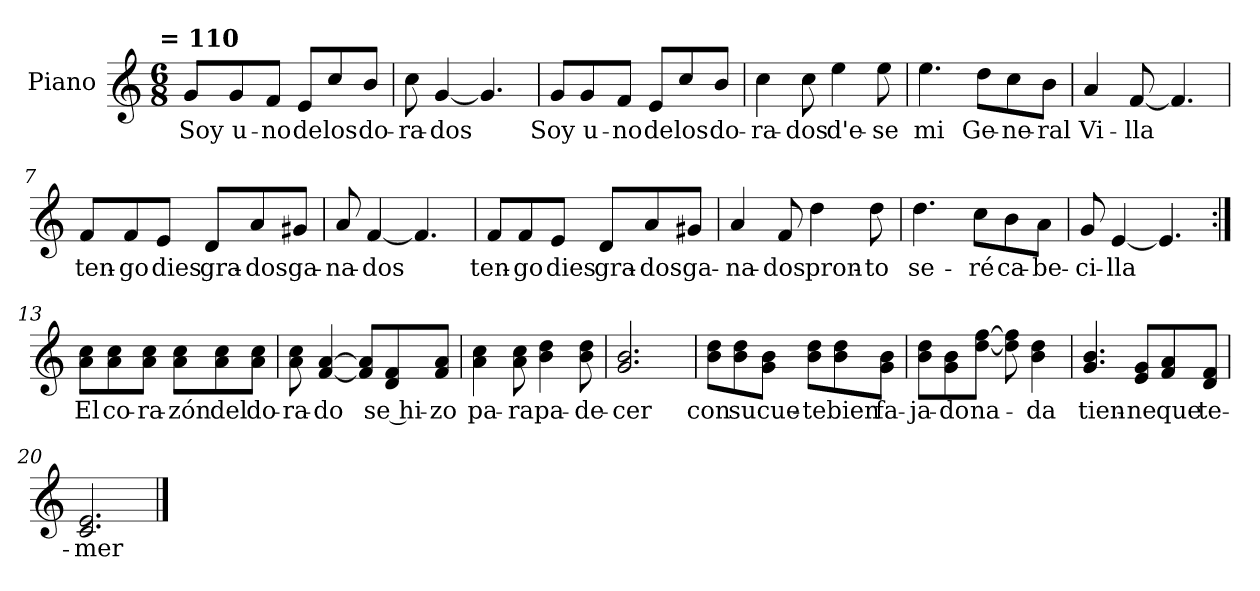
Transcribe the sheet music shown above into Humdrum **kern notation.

**kern	**text
*part1	*part1
*staff1	*staff1
*I"Piano	*
*I'Pno.	*
*clefG2	*
*k[]	*
!!LO:TX:omd:t= = 110
*M6/8	*
*MM110	*
=1	=1
8g/L	Soy
8g/	u-
8f/J	-no
8e/L	de
8cc/	los
8b/J	do-
=2	=2
8cc\	-ra-
[4g/	-dos
4.g/]	.
=3	=3
8g/L	Soy
8g/	u-
8f/J	-no
8e/L	de
8cc/	los
8b/J	do-
=4	=4
4cc\	-ra-
8cc\	-dos
4ee\	d'e-
8ee\	-se
=5	=5
4.ee\	mi
8dd\L	Ge-
8cc\	-ne-
8b\J	-ral
=6	=6
4a/	Vi-
[8f/	-lla
4.f/]	.
=7	=7
8f/L	ten-
8f/	-go
8e/J	dies
8d/L	gra-
8a/	-dos
8g#X/J	ga-
=8	=8
8a/	-na-
[4f/	-dos
4.f/]	.
=9	=9
8f/L	ten-
8f/	-go
8e/J	dies
8d/L	gra-
8a/	-dos
8g#X/J	ga-
=10	=10
4a/	-na-
8f/	-dos
4dd\	pron-
8dd\	-to
=11	=11
4.dd\	se-
8cc\L	-ré
8b\	ca-
8a\J	-be-
=12	=12
8g/	-ci-
[4e/	-lla
4.e/]	.
=13:|!	=13:|!
8a\ 8cc\L	El
8a\ 8cc\	co-
8a\ 8cc\J	-ra-
8a\ 8cc\L	-zón
8a\ 8cc\	del
8a\ 8cc\J	do-
=14	=14
8a\ 8cc\	-ra-
[4f/ [4a/	-do
8f]/ 8a]/L	.
8d/ 8f/	se hi-
8f/ 8a/J	-zo
=15	=15
4a\ 4cc\	pa-
8a\ 8cc\	-ra
4b\ 4dd\	pa-
8b\ 8dd\	-de-
=16	=16
2.g/ 2.b/	-cer
=17	=17
8b\ 8dd\L	con
8b\ 8dd\	su
8g\ 8b\J	cue-
8b\ 8dd\L	-te
8b\ 8dd\	bien
8g\ 8b\J	fa-
=18	=18
8b\ 8dd\L	-ja-
8g\ 8b\	-do
[8dd\ [8ff\J	na-
8dd]\ 8ff]\	.
4b\ 4dd\	-da
=19	=19
4.g/ 4.b/	tien-
8e/ 8g/L	-ne
8f/ 8a/	que
8d/ 8f/J	te-
=20	=20
2.c/ 2.e/	-mer
==	==
*-	*-
